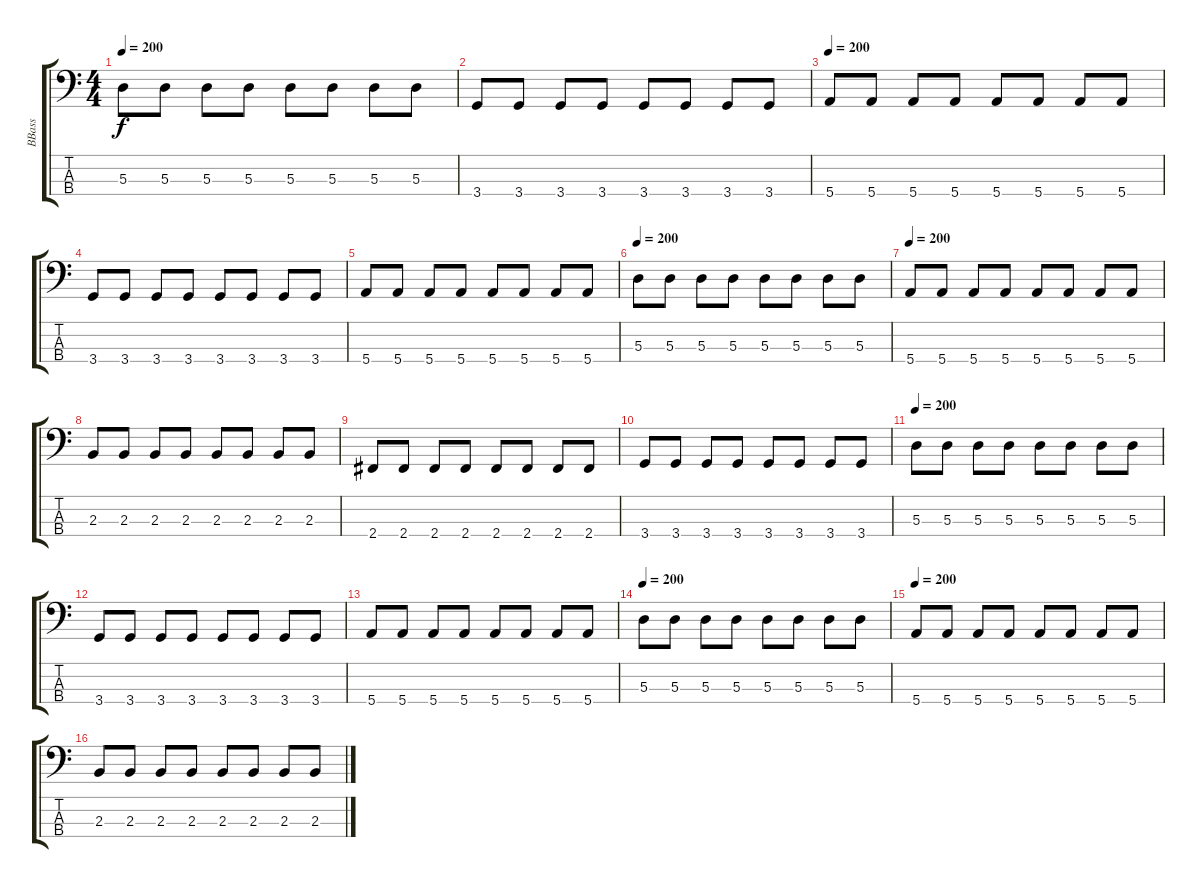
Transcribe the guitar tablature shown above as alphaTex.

\track ("BBass" "BBass") {instrument electricbassfinger}
\staff {score tabs}
\tuning (G2 D2 A1 E1) {hide}
\ts (4 4)
\tempo 200
\clef f4
\ks c
5.3.8{dy f} 5.3.8 5.3.8 5.3.8 5.3.8 5.3.8 5.3.8 5.3.8 |
3.4.8 3.4.8 3.4.8 3.4.8 3.4.8 3.4.8 3.4.8 3.4.8 |
\tempo 200
5.4.8 5.4.8 5.4.8 5.4.8 5.4.8 5.4.8 5.4.8 5.4.8 |
3.4.8 3.4.8 3.4.8 3.4.8 3.4.8 3.4.8 3.4.8 3.4.8 |
5.4.8 5.4.8 5.4.8 5.4.8 5.4.8 5.4.8 5.4.8 5.4.8 |
\tempo 200
5.3.8 5.3.8 5.3.8 5.3.8 5.3.8 5.3.8 5.3.8 5.3.8 |
\tempo 200
5.4.8 5.4.8 5.4.8 5.4.8 5.4.8 5.4.8 5.4.8 5.4.8 |
2.3.8 2.3.8 2.3.8 2.3.8 2.3.8 2.3.8 2.3.8 2.3.8 |
2.4.8 2.4.8 2.4.8 2.4.8 2.4.8 2.4.8 2.4.8 2.4.8 |
3.4.8 3.4.8 3.4.8 3.4.8 3.4.8 3.4.8 3.4.8 3.4.8 |
\tempo 200
5.3.8 5.3.8 5.3.8 5.3.8 5.3.8 5.3.8 5.3.8 5.3.8 |
3.4.8 3.4.8 3.4.8 3.4.8 3.4.8 3.4.8 3.4.8 3.4.8 |
5.4.8 5.4.8 5.4.8 5.4.8 5.4.8 5.4.8 5.4.8 5.4.8 |
\tempo 200
5.3.8 5.3.8 5.3.8 5.3.8 5.3.8 5.3.8 5.3.8 5.3.8 |
\tempo 200
5.4.8 5.4.8 5.4.8 5.4.8 5.4.8 5.4.8 5.4.8 5.4.8 |
2.3.8 2.3.8 2.3.8 2.3.8 2.3.8 2.3.8 2.3.8 2.3.8
